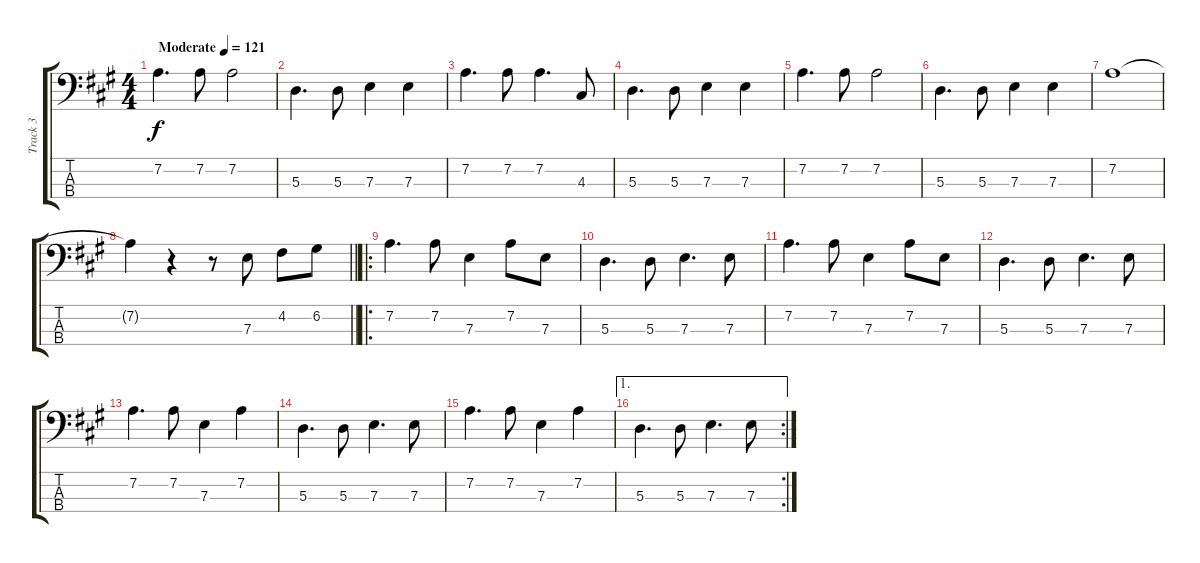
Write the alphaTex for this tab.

\track ("Track 3" "Track 3") {instrument electricbassfinger}
\staff {score tabs}
\tuning (G2 D2 A1 E1) {hide}
\ts (4 4)
\tempo (121 "Moderate")
\clef f4
\ks a
7.2.4{d dy f instrument electricbassfinger} 7.2.8 7.2.2 |
5.3.4{d} 5.3.8 7.3.4 7.3.4 |
7.2.4{d} 7.2.8 7.2.4{d} 4.3.8 |
5.3.4{d} 5.3.8 7.3.4 7.3.4 |
7.2.4{d} 7.2.8 7.2.2 |
5.3.4{d} 5.3.8 7.3.4 7.3.4 |
7.2.1 |
\barLineRight lightlight
7.2{t}.4 r.4 r.8 7.3.8 4.2.8 6.2.8 |
\ro
7.2.4{d} 7.2.8 7.3.4 7.2.8 7.3.8 |
5.3.4{d} 5.3.8 7.3.4{d} 7.3.8 |
7.2.4{d} 7.2.8 7.3.4 7.2.8 7.3.8 |
5.3.4{d} 5.3.8 7.3.4{d} 7.3.8 |
7.2.4{d} 7.2.8 7.3.4 7.2.4 |
5.3.4{d} 5.3.8 7.3.4{d} 7.3.8 |
7.2.4{d} 7.2.8 7.3.4 7.2.4 |
\ae 1
\rc 2
5.3.4{d} 5.3.8 7.3.4{d} 7.3.8
